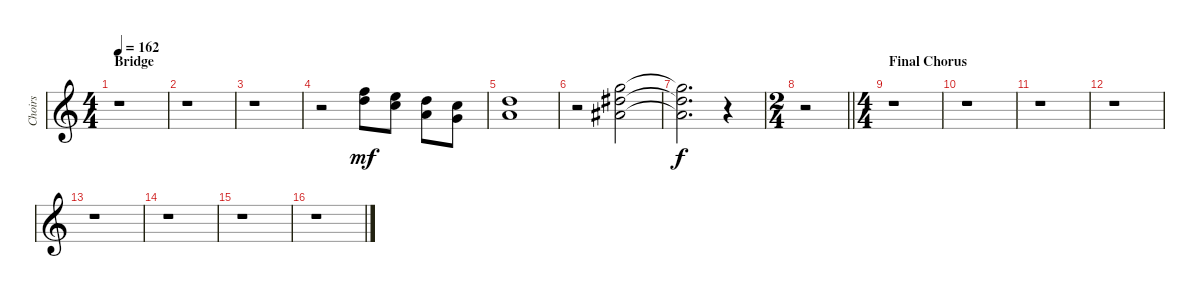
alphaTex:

\track ("Choirs" "Choirs") {instrument choiraahs}
\staff {score}
\tuning (E4 B3 G3 D3 A2 E2) {hide}
\ts (4 4)
\section ("" "Bridge")
\tempo 162
\clef g2
\ks c
r.1{dy f} |
r.1 |
r.1 |
r.2 (13.1 15.2).8{dy mf} (12.1 13.2).8 (10.1 10.2).8 (8.1 8.2).8 |
(10.1 10.2).1 |
r.2 (15.1 16.2 15.3).2 |
(15.1{t} 16.2{t} 15.3{t}).2{d dy f} r.4 |
\ts (2 4)
\barLineRight lightlight
r.2 |
\ts (4 4)
\section ("" "Final Chorus")
r.1 |
r.1 |
r.1 |
r.1 |
r.1 |
r.1 |
r.1 |
r.1
